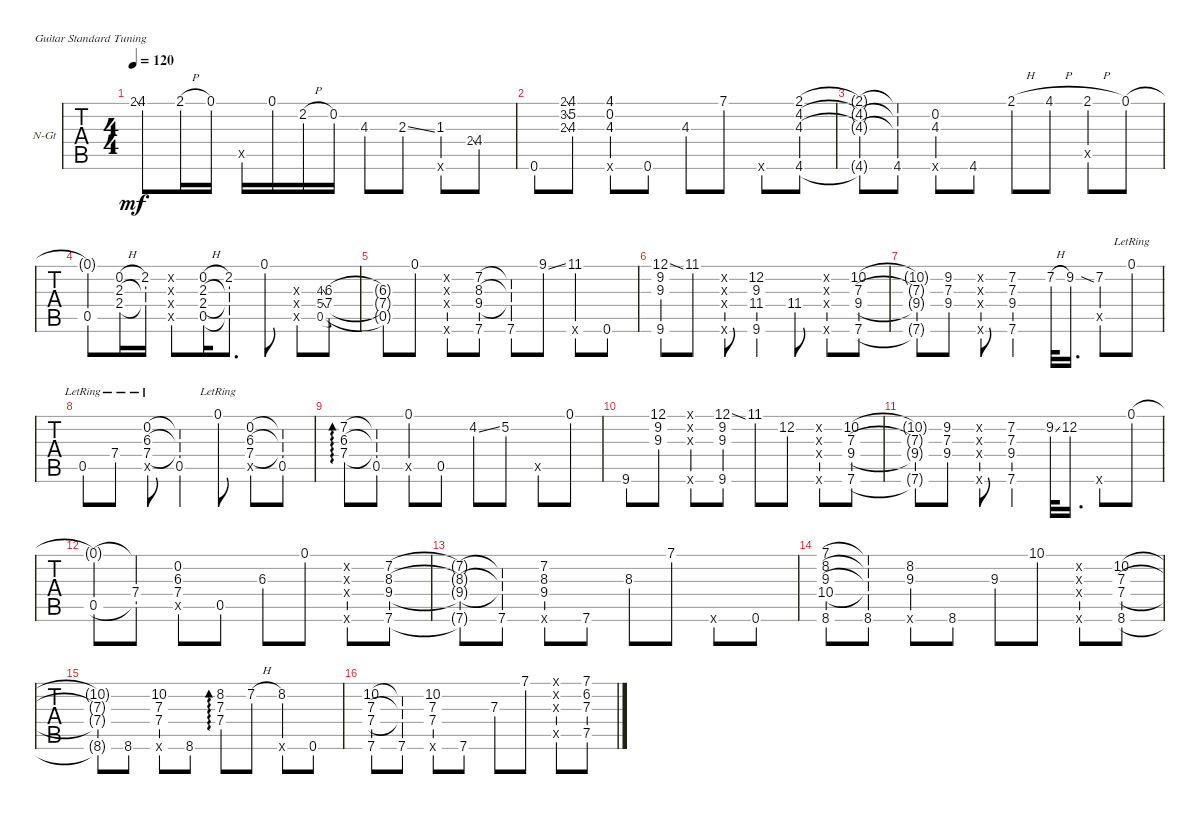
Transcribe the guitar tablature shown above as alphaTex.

\defaultSystemsLayout 4
\bracketExtendMode groupsimilarinstruments
\firstSystemTrackNameOrientation horizontal
\otherSystemsTrackNameOrientation horizontal
\track ("Nylon Guitar" "N-Gt") {instrument acousticguitarnylon}
\staff {tabs}
\tuning (E4 B3 G3 D3 A2 E2)
\ts (4 4)
\tempo 120
\clef g2
\ks c
2.1{ss}.8{gr onbeat dy mf} 4.1.8 2.1{h}.16 0.1.16 0.5{x}.16 0.1.16 2.2{h}.16 0.2.16 4.3.8 2.3{ss}.8 (1.3 0.6{x}).8 2.4{ss}.8{gr onbeat} 4.4.8 |
0.6.8 (2.1{ss} 3.2{ss} 2.3{ss}).8{gr onbeat} (4.1 5.2 4.3).8 (0.6{x} 4.3 0.2 4.1).8 0.6.8 4.3.8 7.1.8 0.6{x}.8 (2.1 4.2 4.3 4.6).8 |
(2.1{t} 4.2{t} 4.3{t} 4.6{t}).8 (4.6 2.1{t} 4.2{t} 4.3{t}).8 (0.6{x} 4.3 0.2).8 4.6.8 2.1{h}.8 4.1{h}.8 (2.1{h} 0.5{x}).8 0.1.8 |
(0.5 0.1{t}).8 (2.4 2.3 0.2{h}).16 (2.2 2.4{t} 2.3{t}).16 (0.5{x} 0.2{x} 0.3{x} 0.4{x}).8 (2.4 2.3 0.2{h} 0.5).16 (2.2 2.4{t} 2.3{t} 0.5{t}).8{d} 0.1.8 (0.5{x} 0.4{x} 0.3{x}).8 (5.4{ss} 4.3{ss} 0.5).8{gr onbeat} (7.4 6.3 0.5{t}).8 |
(7.4{t} 6.3{t} 0.5{t}).8 0.1.8 (0.6{x} 0.4{x} 0.3{x} 0.2{x}).8 (7.2 8.3 9.4 7.6).8 (7.6 7.2{t} 8.3{t} 9.4{t}).8 9.1{ss}.8 (11.1 0.6{x}).8 0.6.8 |
(9.6 12.1{ss} 9.2 9.3).8 11.1.8 (0.6{x} 0.3{x} 0.2{x} 0.4{x}).8 (9.6 9.3 12.2 11.4).4 11.4.8 (0.6{x} 0.4{x} 0.2{x} 0.3{x}).8 (7.6 10.2 7.3 9.4).8 |
(7.6{t} 10.2{t} 7.3{t} 9.4{t}).8 (9.2 9.4 7.3).8 (0.6{x} 0.2{x} 0.3{x} 0.4{x}).8 (7.6 9.4 7.3 7.2).4 7.2{h}.32 9.2{ss}.16{d} (7.2 0.5{x}).8 0.1{lr}.8 |
0.5{lr}.8 7.4{lr}.8 (7.4{lr} 6.3{lr} 0.2{lr} 0.5{x}).8 (0.5 7.4{t} 6.3{t} 0.2{t}).4 0.1{lr}.8 (0.5{x} 7.4 6.3 0.2).8 (0.5 7.4{t} 6.3{t} 0.2{t}).8 |
(7.4 6.3 7.2).8{ad 0} (0.5 7.4{t} 6.3{t} 7.2{t}).8 (0.1 0.5{x}).8 0.5.8 4.2{ss}.8 5.2.8 0.5{x}.8 0.1.8 |
9.6.8 (12.1 9.2 9.3).8 (0.6{x} 0.1{x} 0.2{x} 0.3{x}).8 (9.6 9.3 9.2 12.1{ss}).8 11.1.8 12.2.8 (0.6{x} 0.2{x} 0.3{x} 0.4{x}).8 (7.6 10.2 7.3 9.4).8 |
(7.6{t} 10.2{t} 7.3{t} 9.4{t}).8 (9.2 9.4 7.3).8 (0.6{x} 0.4{x} 0.3{x} 0.2{x}).8 (7.6 9.4 7.3 7.2).4 9.2{ss}.32 12.2.16{d} 0.6{x}.8 0.1.8 |
(0.5 0.1{t}).8 (7.4 0.5{t} 0.1{t}).8 (7.4 6.3 0.2 0.5{x}).8 0.5.8 6.3.8 0.1.8 (0.2{x} 0.3{x} 0.4{x} 0.6{x}).8 (9.4 8.3 7.2 7.6).8 |
(9.4{t} 8.3{t} 7.2{t} 7.6{t}).8 (7.6 9.4{t} 8.3{t} 7.2{t}).8 (0.6{x} 9.4 8.3 7.2).8 7.6.8 8.3.8 7.1.8 0.6{x}.8 0.6.8 |
(7.1 8.2 9.3 10.4 8.6).8 (7.1{t} 8.2{t} 9.3{t} 10.4{t} 8.6).8 (8.2 9.3 0.6{x}).8 8.6.8 9.3.8 10.1.8 (0.6{x} 0.2{x} 0.3{x} 0.4{x}).8 (8.6 7.4 7.3 10.2).8 |
(8.6{t} 7.4{t} 7.3{t} 10.2{t}).8 8.6.8 (0.6{x} 7.4 7.3 10.2).8 8.6.8 (7.4 7.3 8.2).8{ad 0} 7.2{h}.8 (8.2 0.6{x}).8 0.6.8 |
(7.6 10.2 7.3 7.4).8 (7.6 10.2{t} 7.3{t} 7.4{t}).8 (0.6{x} 7.4 7.3 10.2).8 7.6.8 7.3.8 7.1.8 (0.5{x} 0.1{x} 0.2{x} 0.3{x}).8 (7.5 7.1 6.2 7.3).8
